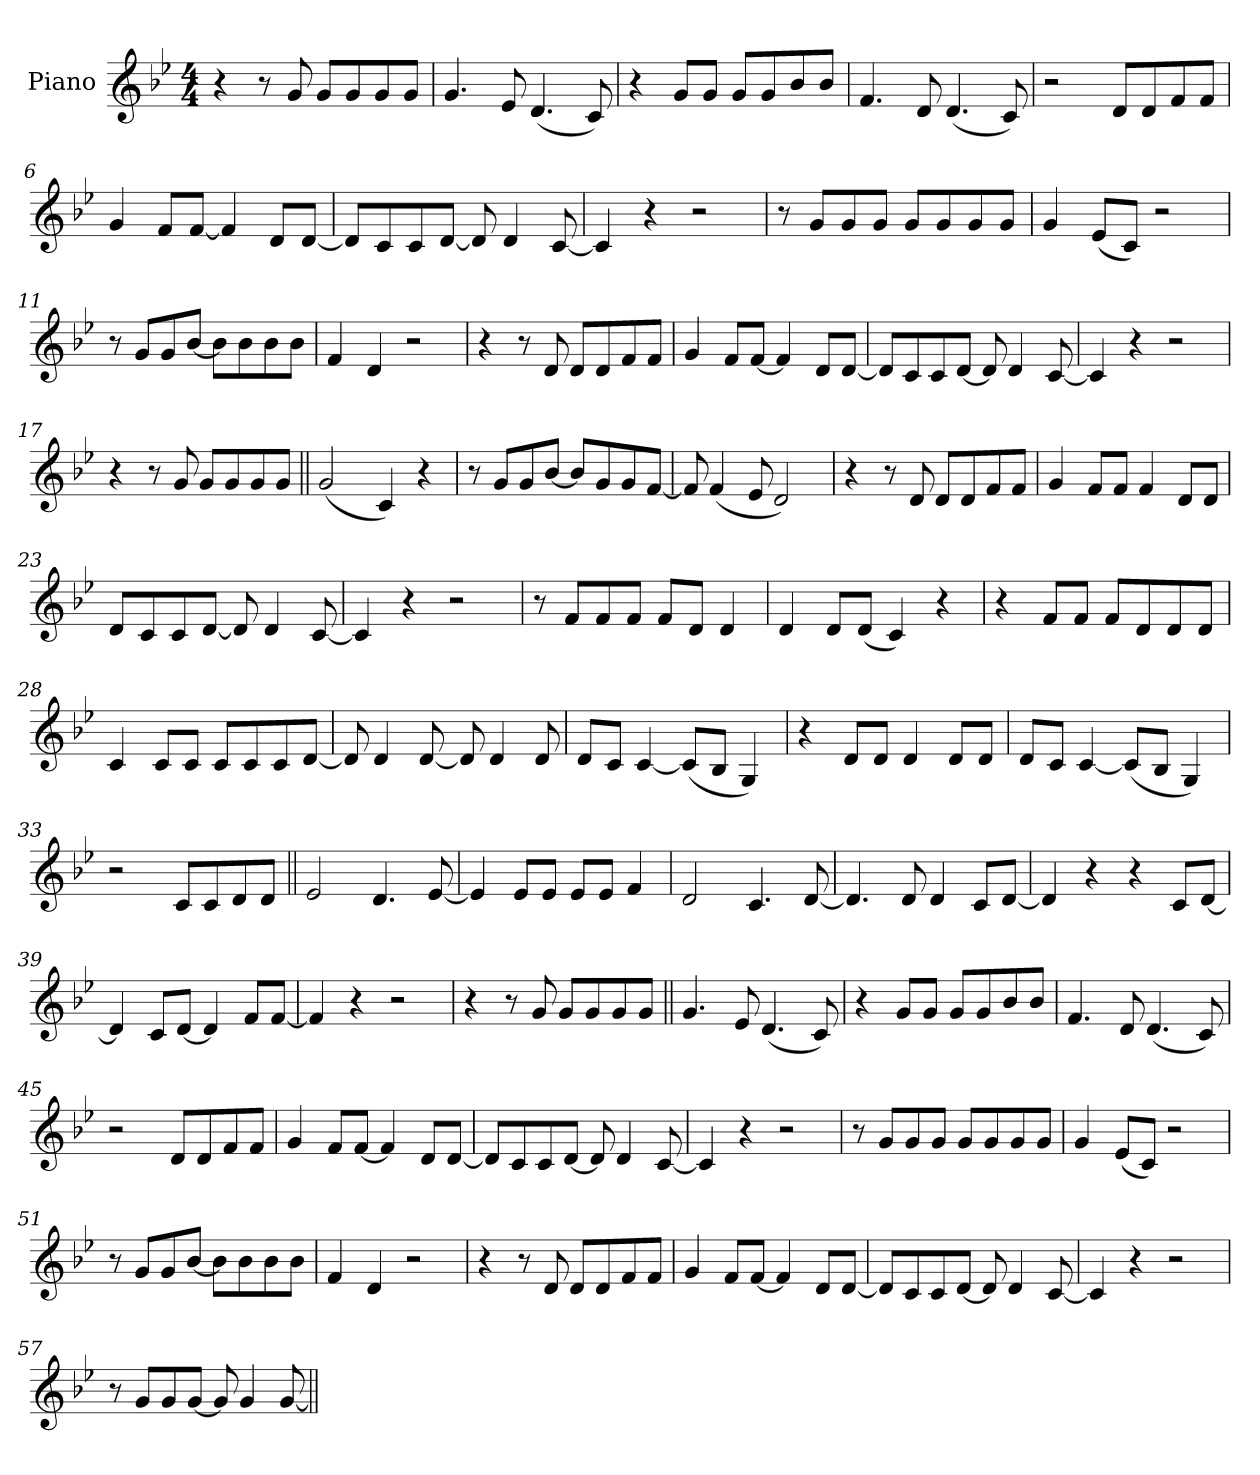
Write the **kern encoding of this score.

**kern
*part1
*staff1
*I"Piano
*I'Pno.
*clefG2
*k[b-e-]
*M4/4
*MM130
=1
4r
8r
8g
8gL
8g
8g
8gJ
=2
4.g
8e-
(<4.d
8c)
=3
4r
8gL
8gJ
8gL
8g
8b-
8b-J
=4
4.f
8d
(<4.d
8c)
=5
2r
8dL
8d
8f
8fJ
=6
4g
8fL
[8fJ
4f]
8dL
[8dJ
=7
8dL]
8c
8c
[8dJ
8d]
4d
[8c
=8
4c]
4r
2r
=9
8r
8gL
8g
8gJ
8gL
8g
8g
8gJ
=10
4g
(<8e-L
8cJ)
2r
=11
8r
8gL
8g
[8b-J
8b-L]
8b-
8b-
8b-J
=12
4f
4d
2r
=13
4r
8r
8d
8dL
8d
8f
8fJ
=14
4g
8fL
[8fJ
4f]
8dL
[8dJ
=15
8dL]
8c
8c
[8dJ
8d]
4d
[8c
=16
4c]
4r
2r
=17
4r
8r
8g
8gL
8g
8g
8gJ
=18||
(<2g
4c)
4r
=19
8r
8gL
8g
[8b-J
8b-L]
8g
8g
[8fJ
=20
8f]
(<4f
8e-
2d)
=21
4r
8r
8d
8dL
8d
8f
8fJ
=22
4g
8fL
8fJ
4f
8dL
8dJ
=23
8dL
8c
8c
[8dJ
8d]
4d
[8c
=24
4c]
4r
2r
=25
8r
8fL
8f
8fJ
8fL
8dJ
4d
=26
4d
8dL
(<8dJ
4c)
4r
=27
4r
8fL
8fJ
8fL
8d
8d
8dJ
=28
4c
8cL
8cJ
8cL
8c
8c
[8dJ
=29
8d]
4d
[8d
8d]
4d
8d
=30
8dL
8cJ
[4c
(<8cL]
8B-J
4G)
=31
4r
8dL
8dJ
4d
8dL
8dJ
=32
8dL
8cJ
[4c
(<8cL]
8B-J
4G)
=33
2r
8cL
8c
8d
8dJ
=34||
2e-
4.d
[8e-
=35
4e-]
8e-L
8e-J
8e-L
8e-J
4f
=36
2d
4.c
[8d
=37
4.d]
8d
4d
8cL
[8dJ
=38
4d]
4r
4r
8cL
[8dJ
=39
4d]
8cL
[8dJ
4d]
8fL
[8fJ
=40
4f]
4r
2r
=41
4r
8r
8g
8gL
8g
8g
8gJ
=42||
4.g
8e-
(<4.d
8c)
=43
4r
8gL
8gJ
8gL
8g
8b-
8b-J
=44
4.f
8d
(<4.d
8c)
=45
2r
8dL
8d
8f
8fJ
=46
4g
8fL
[8fJ
4f]
8dL
[8dJ
=47
8dL]
8c
8c
[8dJ
8d]
4d
[8c
=48
4c]
4r
2r
=49
8r
8gL
8g
8gJ
8gL
8g
8g
8gJ
=50
4g
(<8e-L
8cJ)
2r
=51
8r
8gL
8g
[8b-J
8b-L]
8b-
8b-
8b-J
=52
4f
4d
2r
=53
4r
8r
8d
8dL
8d
8f
8fJ
=54
4g
8fL
[8fJ
4f]
8dL
[8dJ
=55
8dL]
8c
8c
[8dJ
8d]
4d
[8c
=56
4c]
4r
2r
=57
8r
8gL
8g
[8gJ
8g]
4g
[8g
=||
*-
